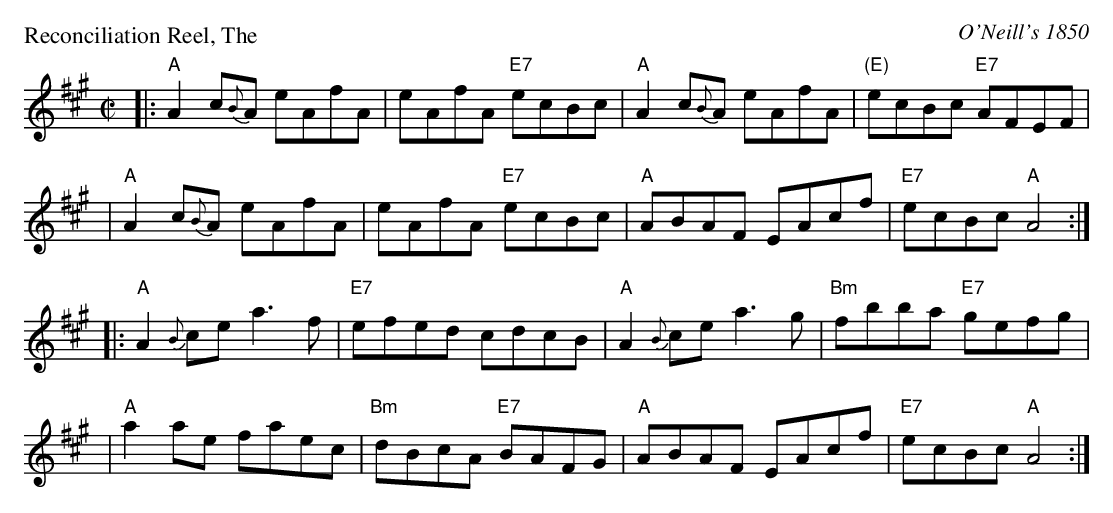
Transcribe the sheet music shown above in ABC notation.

X:1
P: Reconciliation Reel, The
O: O'Neill's 1850
M: C|
K: A
|: "A"A2 c{B}A eAfA |     eAfA "E7"ecBc | "A"A2 c{B}A eAfA | "(E)"ecBc "E7"AFEF |
|  "A"A2 c{B}A eAfA |     eAfA "E7"ecBc | "A"ABAF     EAcf |  "E7"ecBc  "A"A4  :|
|: "A"A2{B}ce  a3f  | "E7"efed     cdcB | "A"A2{B}ce  a3g  |  "Bm"fbba "E7"gefg |
|  "A"a2ae     faec | "Bm"dBcA "E7"BAFG | "A"ABAF     EAcf |  "E7"ecBc  "A"A4  :|
